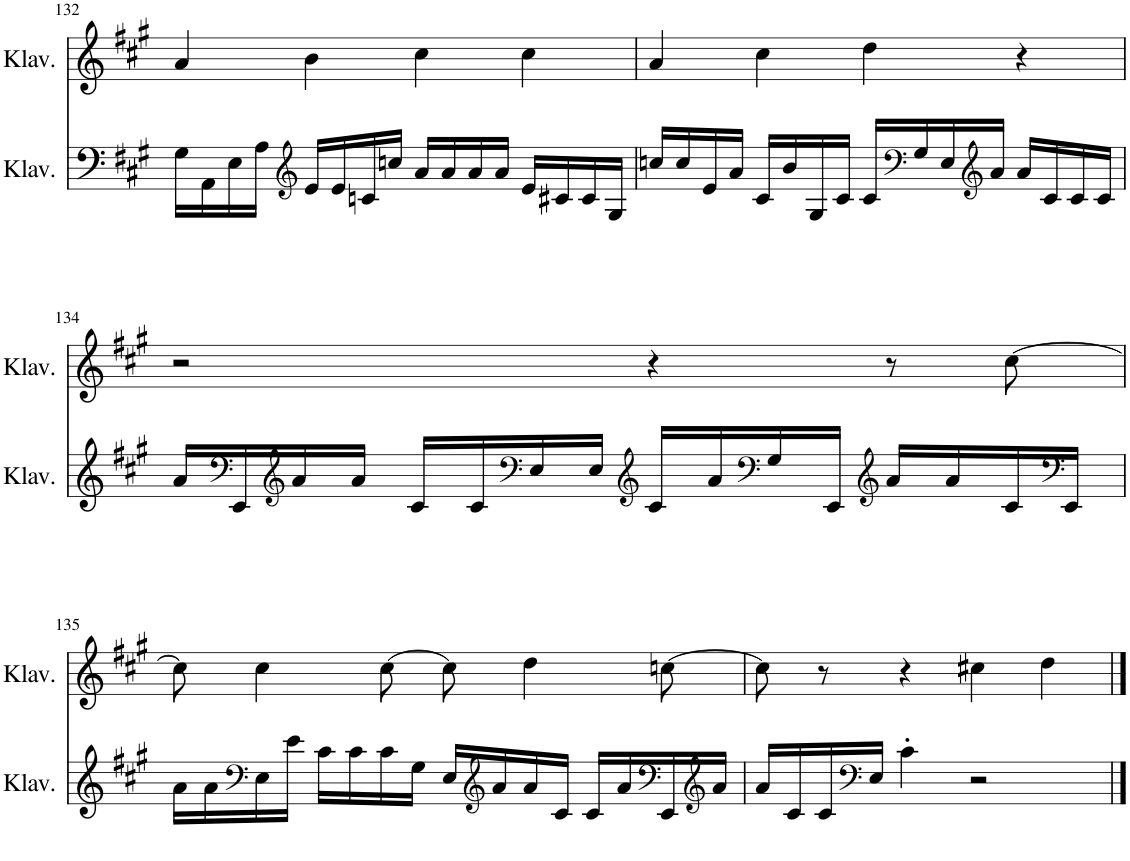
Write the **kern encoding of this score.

**kern	**kern
*part2	*part1
*staff2	*staff1
*I"Klavier	*I"Klavier
*I'Klav.	*I'Klav.
!!LO:PB:g=z
*clefF4	*clefG2
*k[f#c#g#]	*k[f#c#g#]
*M4/4	*M4/4
=132	=132
16G#\LL	4a/
16AA\	.
16E\	.
16A\JJ	.
*clefG2	*
16e/LL	4b\
16e/	.
16cn/	.
16ccn/JJ	.
16a/LL	4cc#\
16a/	.
16a/	.
16a/JJ	.
16e/LL	4cc#\
16c#X/	.
16c#/	.
16G#/JJ	.
=133	=133
16ccn/LL	4a/
16cc/	.
16e/	.
16a/JJ	.
16c#/LL	4cc#\
16b/	.
16G#/	.
16c#/JJ	.
16c#/LL	4dd\
*clefF4	*
16G#/	.
16E/	.
*clefG2	*
16a/JJ	.
16a/LL	4r
16c#/	.
16c#/	.
16c#/JJ	.
!!LO:LB:g=z
=134	=134
16a/LL	2r
*clefF4	*
16EE/	.
*clefG2	*
16a/	.
16a/JJ	.
16c#/LL	.
16c#/	.
*clefF4	*
16E/	.
16E/JJ	.
*clefG2	*
16c#/LL	4r
16a/	.
*clefF4	*
16G#/	.
16EE/JJ	.
*clefG2	*
16a/LL	8r
16a/	.
16c#/	[8cc#\
*clefF4	*
16EE/JJ	.
!!LO:LB:g=z
=135	=135
16a\LL	8cc#\]
16a\	.
*clefF4	*
16E\	4cc#\
16e\JJ	.
16c#\LL	.
16c#\	.
16c#\	[8cc#\
16G#\JJ	.
16E/LL	8cc#\]
*clefG2	*
16a/	.
16a/	4dd\
16c#/JJ	.
16c#/LL	.
16a/	.
*clefF4	*
16EE/	[8ccn\
*clefG2	*
16a/JJ	.
=136	=136
16a/LL	8cc\]
16c#/	.
16c#/	8r
*clefF4	*
16E/JJ	.
4c#'\	4r
2r	4cc#X\
.	4dd\
==	==
*-	*-
